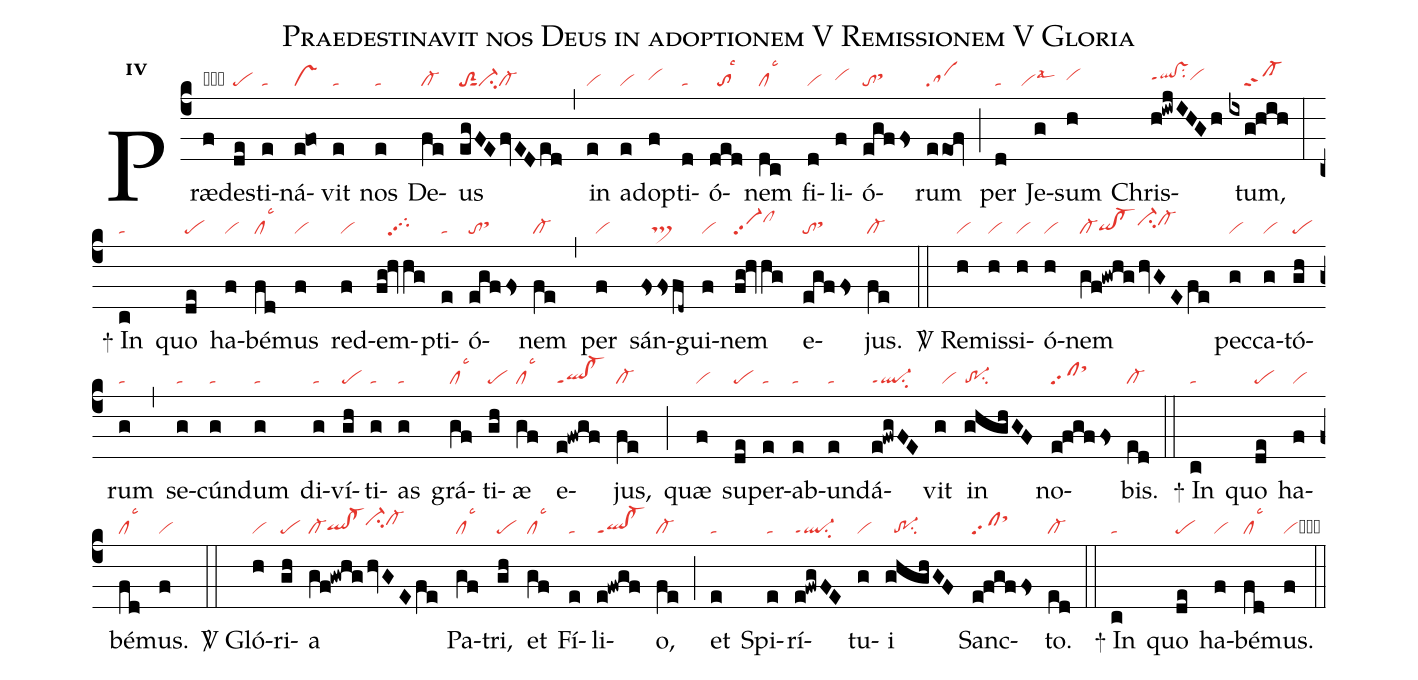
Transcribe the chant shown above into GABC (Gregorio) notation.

name:Praedestinavit nos Deus in adoptionem V Remissionem V Gloria;
office-part:re;
mode:4;
nabc-lines:1;
%%
initial-style: 1;
name: Praedestinavit nos Deus in adoptionem;
mode:4;
office-part: Responsorium;
annotation: Resp.;
annotation:iv;
nabc-lines:1;
%%
(c4) Præ(f|obvi)des(de|pe)ti(e|ta)ná(e!fo|vs)vit(e|ta) nos(e|ta) De(fe|cl-)us(egFEfvEDed|toS2sut1ci-cl-) (,) in(e|vi) a(e|vi)dop(f|vihh)ti(d|ta)ó(ded|//tolsc3)nem(dc|cllsc3) fi(d|vi)li(f|vihh)ó(egffs|tosthi)rum(eeof|sa) (;) per(d|ta) Je(g|```vilsal3)sum(h|vihh) Chris(h!iwjIHGh|qlhh!vshhppt1su2vihh)tum,(ixg!hih|////sf-) (:)

<sp>+</sp> In(c|ta) quo(de|pe) ha(f|vi)bé(fd|cllsc3)mus(f|vi) red(f|vi)em(fg!hvhg|///tghipp2)pti(e|ta)ó(egffs|tosthi)nem(fe|cl-) (,) per(f|vi) sán(fssfd~|///ts>)gui(f|vi)nem(fg!hvhg|vi-pp2clhj) e(egffs|tosthi)jus.(fe|cl-) (::)

<sp>V/</sp> Re(h|vi)mis(h|vi)si(h|vi)ó(h|vi)nem(gf!gwhg/hvGEfe|cl-qihg!cl-hgci-hicl-hi) pec(g|vi)ca(g|vi)tó(gh|pe)rum(g|ta) (,) se(g|ta)cún(g|ta)dum(g|ta) di(g|ta)ví(gh|pe)ti(g|ta)as(g|ta) grá(gf|cllsc3)ti(gh|pe)æ(gf|cllsc3) e(e!fwgf|ql!cl-ppt1)jus,(fe|cl-) (;) quæ(f|vi) su(de|pe)per(e|ta)ab(e|ta)un(e|ta)dá(e!fwgFE|ql-ppt1su2)vit(g|//vi) in(ghghGF|tr-1su2) no(e!fgffs|sfsthk)bis.(ed|cl-) (::)

<sp>+</sp> In(c|ta) quo(de|pe) ha(f|vi)bé(fd|cllsc3)mus.(f|vi) (::)

<sp>V/</sp> Gló(h|vi)ri(gh|pe)a(gf!gwhg/hvGEfe|cl-qlhg!cl-hgci-hicl-hi) Pa(gf|cllsc3)tri,(gh|pe) et(gf|cllsc3) Fí(e|ta)li(e!fwgf|ql!cl-ppt1)o,(fe|cl-) (;) et(e|ta) Spi(e|ta)rí(e!fwgFE|ql-ppt1su2)tu(g|vi)i(ghghGF|//tr-1su2) Sanc(e!fgffs|sfsthk)to.(ed|cl-) (::)

<sp>+</sp> In(c|ta) quo(de|pe) ha(f|vi)bé(fd|cllsc3)mus.(f|vicb) (::)
